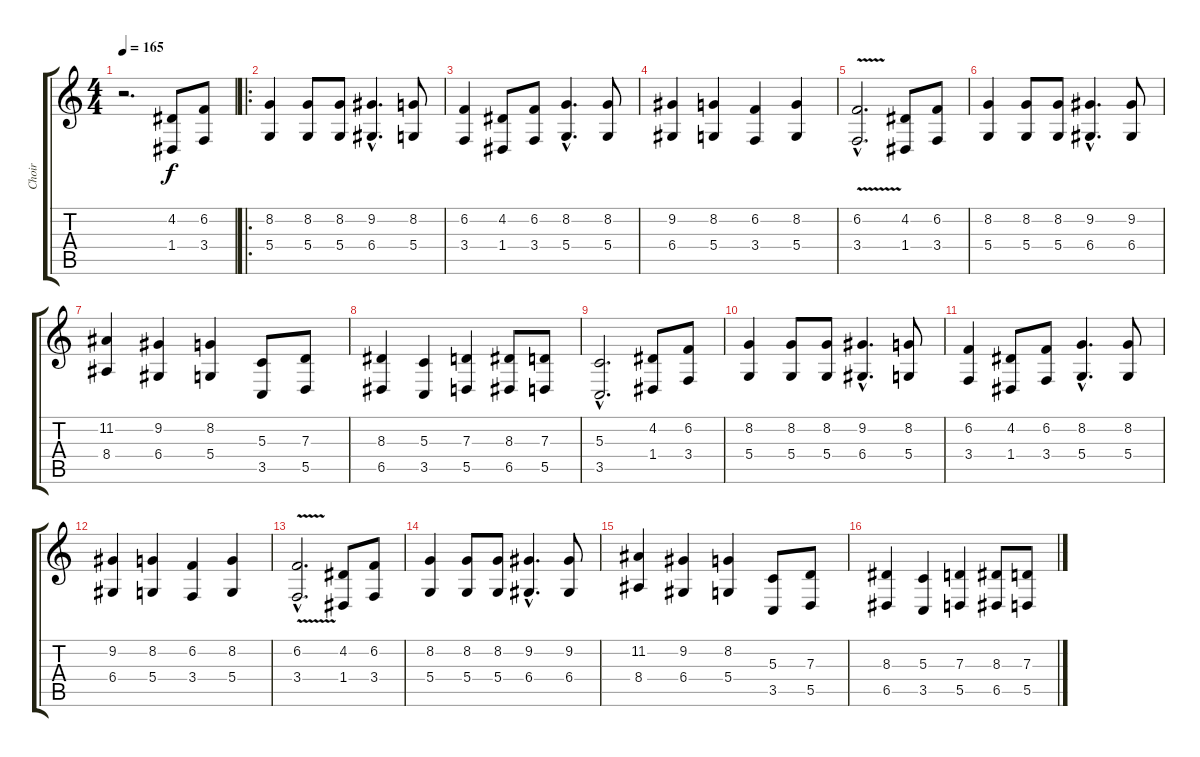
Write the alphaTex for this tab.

\track ("Choir" "Choir") {instrument choiraahs}
\staff {score tabs}
\tuning (E4 B3 G3 D3 A2 E2) {hide}
\ts (4 4)
\tempo 165
\clef g2
\ks c
r.2{d dy f instrument choiraahs} (4.2 1.4).8 (6.2 3.4).8 |
\ro
(8.2 5.4).4 (8.2 5.4).8 (8.2 5.4).8 (9.2{hac} 6.4{hac}).4{d} (8.2 5.4).8 |
(6.2 3.4).4 (4.2 1.4).8 (6.2 3.4).8 (8.2{hac} 5.4{hac}).4{d} (8.2 5.4).8 |
(9.2 6.4).4 (8.2 5.4).4 (6.2 3.4).4 (8.2 5.4).4 |
(6.2{v hac} 3.4{hac}).2{d} (4.2 1.4).8 (6.2 3.4).8 |
(8.2 5.4).4 (8.2 5.4).8 (8.2 5.4).8 (9.2{hac} 6.4{hac}).4{d} (9.2 6.4).8 |
(11.2 8.4).4 (9.2 6.4).4 (8.2 5.4).4 (5.3 3.5).8 (7.3 5.5).8 |
(8.3 6.5).4 (5.3 3.5).4 (7.3 5.5).4 (8.3 6.5).8 (7.3 5.5).8 |
(5.3{hac} 3.5{hac}).2{d} (4.2 1.4).8 (6.2 3.4).8 |
(8.2 5.4).4 (8.2 5.4).8 (8.2 5.4).8 (9.2{hac} 6.4{hac}).4{d} (8.2 5.4).8 |
(6.2 3.4).4 (4.2 1.4).8 (6.2 3.4).8 (8.2{hac} 5.4{hac}).4{d} (8.2 5.4).8 |
(9.2 6.4).4 (8.2 5.4).4 (6.2 3.4).4 (8.2 5.4).4 |
(6.2{v hac} 3.4{hac}).2{d} (4.2 1.4).8 (6.2 3.4).8 |
(8.2 5.4).4 (8.2 5.4).8 (8.2 5.4).8 (9.2{hac} 6.4{hac}).4{d} (9.2 6.4).8 |
(11.2 8.4).4 (9.2 6.4).4 (8.2 5.4).4 (5.3 3.5).8 (7.3 5.5).8 |
(8.3 6.5).4 (5.3 3.5).4 (7.3 5.5).4 (8.3 6.5).8 (7.3 5.5).8
